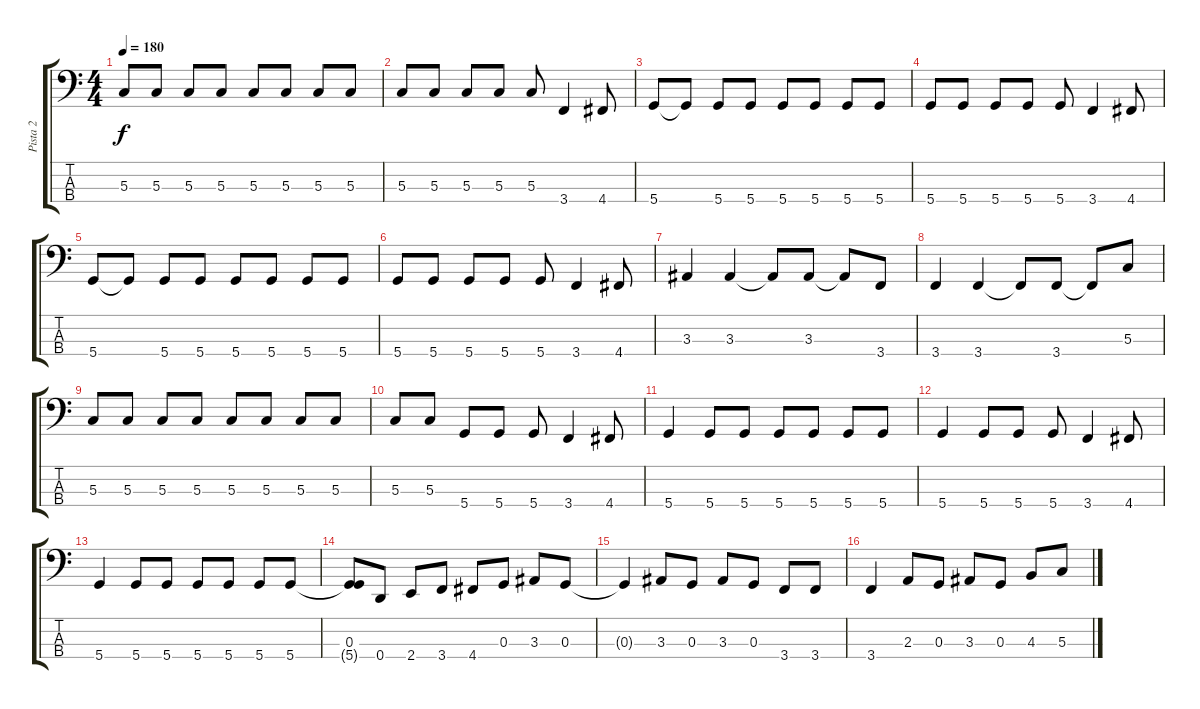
\track ("Pista 2" "Pista 2") {instrument electricbassfinger}
\staff {score tabs}
\tuning (F2 C2 G1 D1) {hide}
\ts (4 4)
\tempo 180
\clef f4
\ks c
5.3.8{dy f} 5.3.8 5.3.8 5.3.8 5.3.8 5.3.8 5.3.8 5.3.8 |
5.3.8 5.3.8 5.3.8 5.3.8 5.3.8 3.4.4 4.4.8 |
5.4.8 5.4{t}.8 5.4.8 5.4.8 5.4.8 5.4.8 5.4.8 5.4.8 |
5.4.8 5.4.8 5.4.8 5.4.8 5.4.8 3.4.4 4.4.8 |
5.4.8 5.4{t}.8 5.4.8 5.4.8 5.4.8 5.4.8 5.4.8 5.4.8 |
5.4.8 5.4.8 5.4.8 5.4.8 5.4.8 3.4.4 4.4.8 |
3.3.4 3.3.4 3.3{t}.8 3.3.8 3.3{t}.8 3.4.8 |
3.4.4 3.4.4 3.4{t}.8 3.4.8 3.4{t}.8 5.3.8 |
5.3.8 5.3.8 5.3.8 5.3.8 5.3.8 5.3.8 5.3.8 5.3.8 |
5.3.8 5.3.8 5.4.8 5.4.8 5.4.8 3.4.4 4.4.8 |
5.4.4 5.4.8 5.4.8 5.4.8 5.4.8 5.4.8 5.4.8 |
5.4.4 5.4.8 5.4.8 5.4.8 3.4.4 4.4.8 |
5.4.4 5.4.8 5.4.8 5.4.8 5.4.8 5.4.8 5.4.8 |
(0.3 5.4{t}).8 0.4.8 2.4.8 3.4.8 4.4.8 0.3.8 3.3.8 0.3.8 |
0.3{t}.4 3.3.8 0.3.8 3.3.8 0.3.8 3.4.8 3.4.8 |
3.4.4 2.3.8 0.3.8 3.3.8 0.3.8 4.3.8 5.3.8
